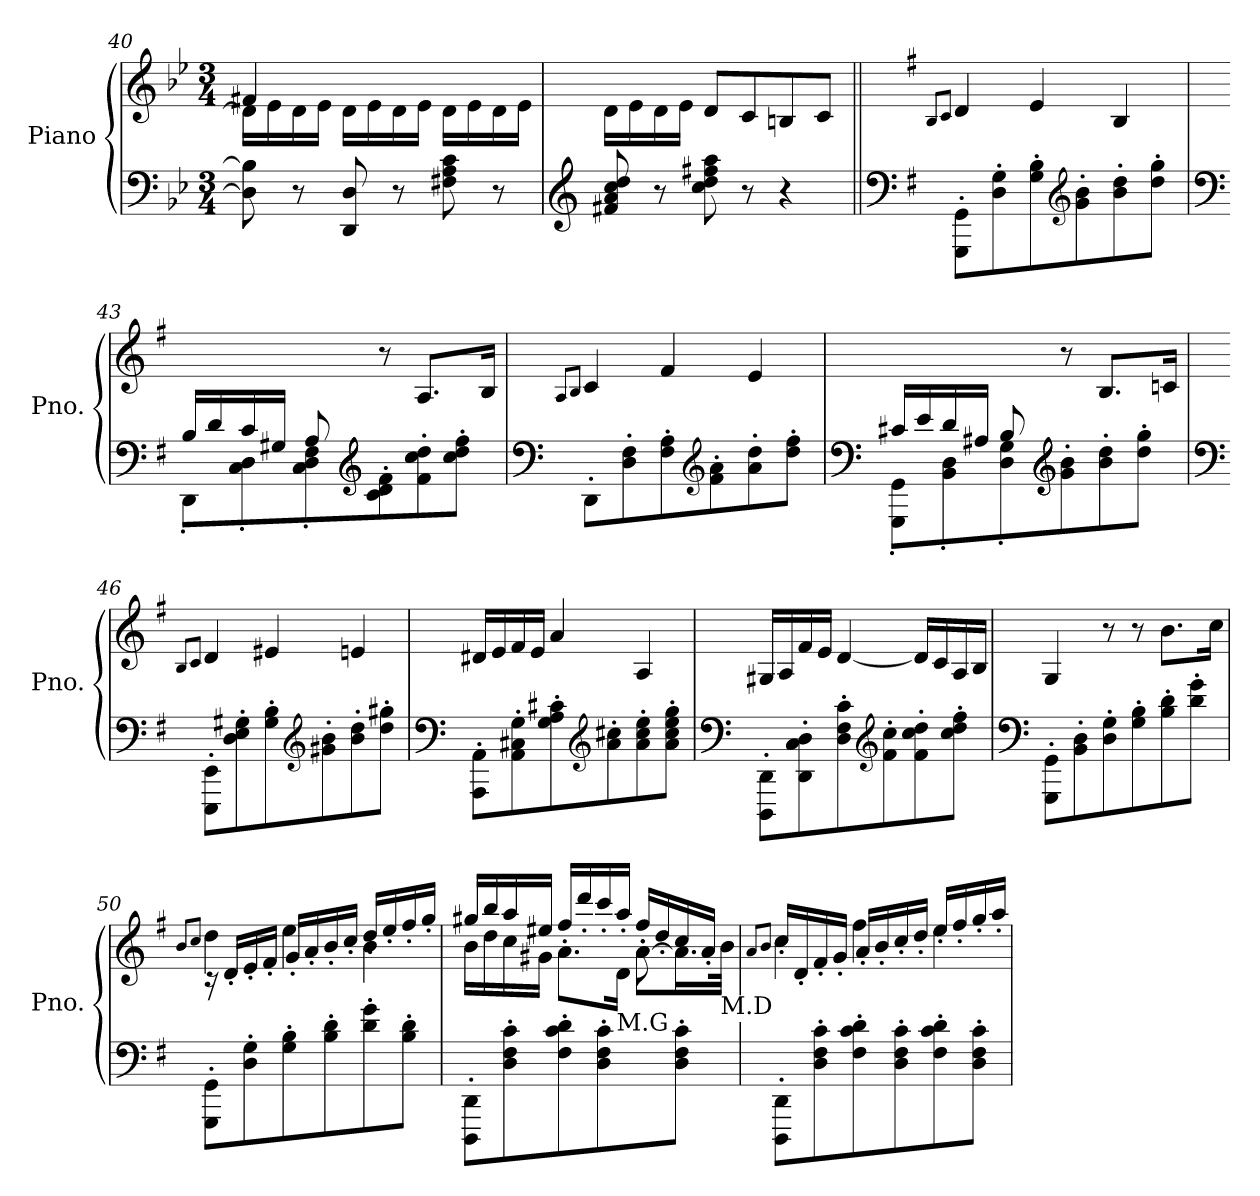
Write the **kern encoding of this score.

**kern	**kern
*part1	*part1
*staff2	*staff1
*I"Piano	*
*I'Pno.	*
!!LO:LB:g=z
*clefF4	*clefG2
*k[b-e-]	*k[b-e-]
*M3/4	*M3/4
=40	=40
*	*^
8D\] 8B-\]	4f#X/	16d\LL]
.	.	16e-\
8r	.	16d\
.	.	16e-\JJ
8DD/ 8D/	2ryy	16d\LL
.	.	16e-\
8r	.	16d\
.	.	16e-\JJ
8F#X\ 8A\ 8c\	.	16d\LL
.	.	16e-\
8r	.	16d\
.	.	16e-\JJ
*	*v	*v
=41	=41
*clefG2	*
8f#X/ 8a/ 8cc/ 8dd/	16d\LL
.	16e-\
8r	16d\
.	16e-\JJ
8cc\ 8dd\ 8ff#X\ 8aa\	8d/L
8r	8c/
4r	8Bn/
.	8c/J
=42||	=42||
*clefF4	*
*k[f#]	*k[f#]
.	8qB/L
.	8qc/J
8GGG\' 8GG\'L	4d/
8D\' 8G\'	.
8G\' 8B\'	4e/
*clefG2	*
8g\' 8b\'	.
8b\' 8dd\'	4B/
8dd\' 8gg\'J	.
!!LO:LB:g=z
=43	=43
*clefF4	*
*^	*
16B/LL	8DD'\L	4.ryy
16d/	.	.
16c/	8C\' 8D\'	.
16G#X/JJ	.	.
8A/	8C\' 8D\' 8F#\'	.
*clefG2	*	*
4.ryy	8c\' 8d\' 8f#\'	8r
.	8f#\' 8cc\' 8dd\'	8.A/L
.	8cc\' 8dd\' 8ff#\'J	.
.	.	16B/Jk
*v	*v	*
=44	=44
*clefF4	*
.	8qA/L
.	8qB/J
8DD'\L	4c/
8D\' 8F#\'	.
8F#\' 8A\'	4f#/
*clefG2	*
8f#\' 8a\'	.
8a\' 8dd\'	4e/
8dd\' 8ff#\'J	.
=45	=45
*clefF4	*
*^	*
16c#X/LL	8GGG\' 8GG\'L	4.ryy
16e/	.	.
16d/	8BB\' 8D\'	.
16A#X/JJ	.	.
8B/	8D\' 8G\'	.
*clefG2	*	*
4.ryy	8g\' 8b\'	8r
.	8b\' 8dd\'	8.B/L
.	8dd\' 8gg\'J	.
.	.	16cn/Jk
*v	*v	*
!!LO:PB:g=z
=46	=46
*clefF4	*
.	8qB/L
.	8qc/J
8EEE\' 8EE\'L	4d/
8D\' 8E\' 8G#X\'	.
8G#\' 8B\'	4e#X/
*clefG2	*
8g#X\' 8b\'	.
8b\' 8dd\'	4en/
8dd\' 8gg#X\'J	.
=47	=47
*clefF4	*
8AAA\' 8AA\'L	16d#X/LL
.	16e/
8AA\' 8C#X\' 8G\'	16f#/
.	16e/JJ
8G\' 8A\' 8c#X\'	4a/
*clefG2	*
8a\' 8cc#X\'	.
8a\' 8cc#\' 8ee\'	4A/
8a\' 8cc#\' 8ee\' 8gg\'J	.
=48	=48
*clefF4	*
8DDD\' 8DD\'L	16G#X/LL
.	16A/
8DD\' 8C\' 8D\'	16f#/
.	16e/JJ
8D\' 8F#\' 8c\'	[4d/
*clefG2	*
8f#\' 8cc\'	.
8f#\' 8cc\' 8dd\'	16d/LL]
.	16c/
8cc\' 8dd\' 8ff#\'J	16A/
.	16B/JJ
!!LO:LB:g=z
=49	=49
*clefF4	*
8GGG\' 8GG\'L	4G/
8BB\' 8D\'	.
8D\' 8G\'	8r
8G\' 8B\'	8r
8B\' 8d\'	8.b\L
8d\' 8g\'J	.
.	16cc\Jk
=50	=50
.	8qb/L
.	8qcc/J
*	*^
8GGG\' 8GG\'L	4dd\	16r
.	.	16d'/LL
8D\' 8G\'	.	16e'/
.	.	16f#'/JJ
8G\' 8B\'	4ee\	16g'/LL
.	.	16a'/
8B\' 8d\'	.	16b'/
.	.	16cc'/JJ
8d\' 8g\'	4b\	16dd'/LL
.	.	16ee'/
8B\' 8d\'J	.	16ff#'/
.	.	16gg'/JJ
=51	=51	=51
*	*	*^
8DDD\' 8DD\'L	16b\LL	16gg#X/LL	2ryy
.	16dd\	16bb/	.
8D\' 8F#\' 8c\'	16cc\	16aa/	.
.	16g#X\JJ	16ee#X/JJ	.
8F#\' 8c\' 8d\'	8.a\L	16ff#'/LL	.
.	.	16ddd'/	.
8D\' 8F#\' 8c\'	.	16ccc'/	.
!	!LO:TX:b:t=M.G	!	!
.	16d\Jk	16aa'/JJ	.
8ryy	[8a\L	16ff#'/LL	8a'\
.	.	16dd'/	.
8D\' 8F#\' 8c\'J	16.a\L]	16cc'/	8ryy
.	.	16a'/JJ	.
!	!LO:TX:b:t=M.D	!	!
.	32b\JJk	.	.
*	*v	*v	*v
!!LO:LB:g=z
=52	=52
.	8qa/L
.	8qb/J
*	*^
8DDD\' 8DD\'L	4cc\	16cc'/LL
.	.	16d'/
8D\' 8F#\' 8c\'	.	16f#'/
.	.	16g'/JJ
8F#\' 8c\' 8d\'	4ff#\	16a'/LL
.	.	16b'/
8D\' 8F#\' 8c\'	.	16cc'/
.	.	16dd'/JJ
8F#\' 8c\' 8d\'	4ee\	16ee'/LL
.	.	16ff#'/
8D\' 8F#\' 8c\'J	.	16gg'/
.	.	16aa'/JJ
*	*v	*v
=	=
*-	*-
